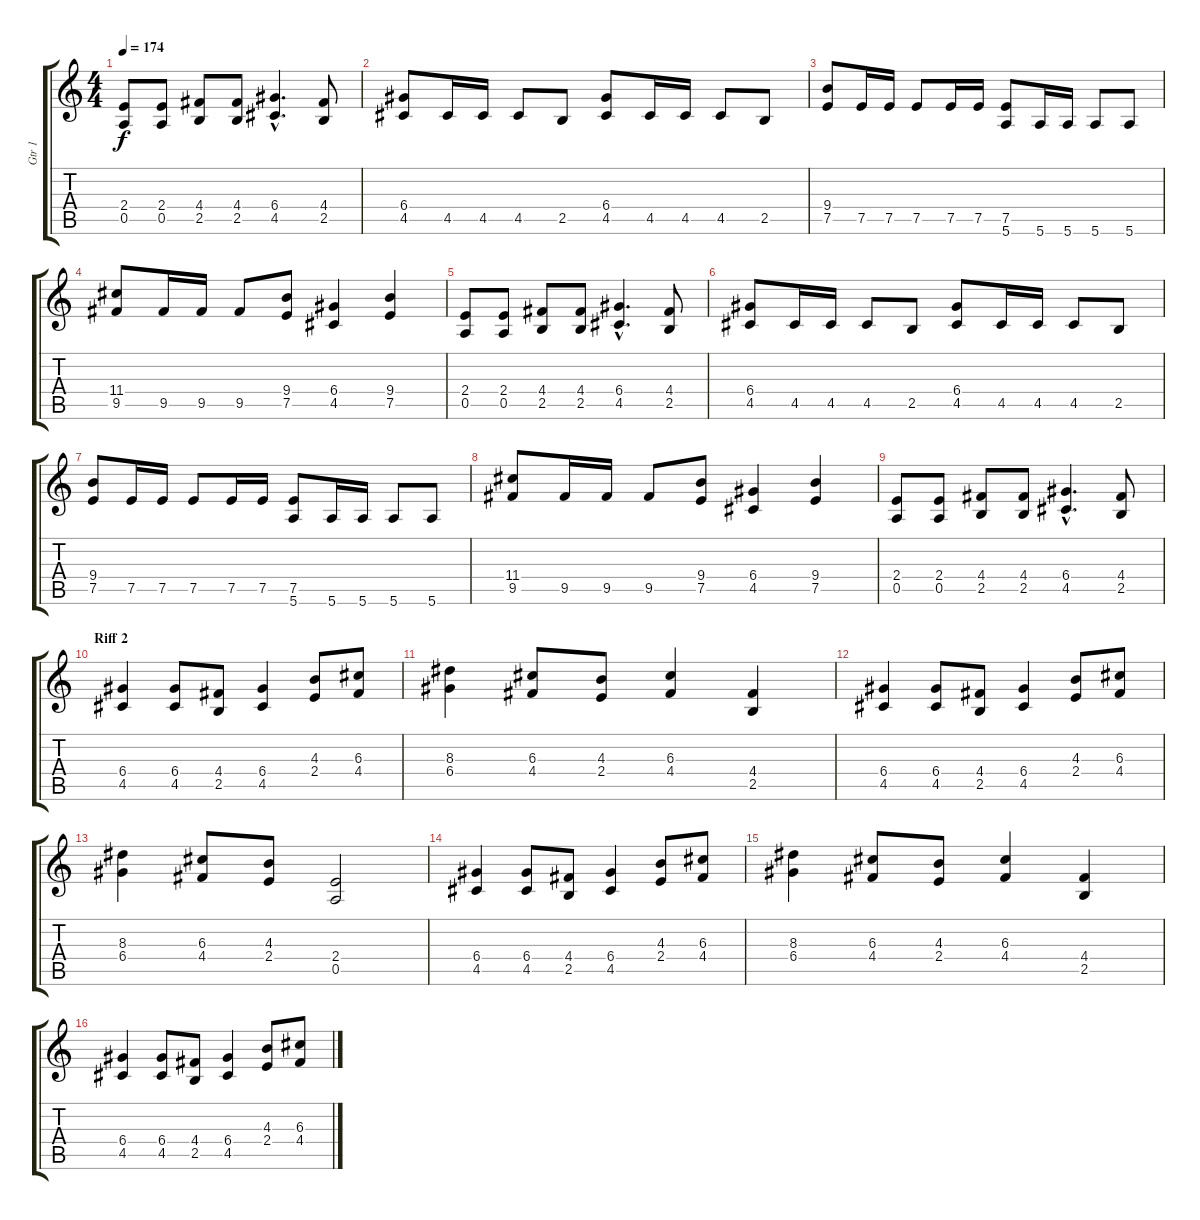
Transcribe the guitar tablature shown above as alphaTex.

\track ("Gtr 1" "Gtr 1") {instrument distortionguitar}
\staff {score tabs}
\tuning (E4 B3 G3 D3 A2 E2) {hide}
\ts (4 4)
\tempo 174
\clef g2
\ks c
(2.4 0.5).8{dy f} (2.4 0.5).8 (4.4 2.5).8 (4.4 2.5).8 (6.4{hac} 4.5{hac}).4{d} (4.4 2.5).8 |
(6.4 4.5).8 4.5.16 4.5.16 4.5.8 2.5.8 (6.4 4.5).8 4.5.16 4.5.16 4.5.8 2.5.8 |
(9.4 7.5).8 7.5.16 7.5.16 7.5.8 7.5.16 7.5.16 (7.5 5.6).8 5.6.16 5.6.16 5.6.8 5.6.8 |
(11.4 9.5).8 9.5.16 9.5.16 9.5.8 (9.4 7.5).8 (6.4 4.5).4 (9.4 7.5).4 |
(2.4 0.5).8 (2.4 0.5).8 (4.4 2.5).8 (4.4 2.5).8 (6.4{hac} 4.5{hac}).4{d} (4.4 2.5).8 |
(6.4 4.5).8 4.5.16 4.5.16 4.5.8 2.5.8 (6.4 4.5).8 4.5.16 4.5.16 4.5.8 2.5.8 |
(9.4 7.5).8 7.5.16 7.5.16 7.5.8 7.5.16 7.5.16 (7.5 5.6).8 5.6.16 5.6.16 5.6.8 5.6.8 |
(11.4 9.5).8 9.5.16 9.5.16 9.5.8 (9.4 7.5).8 (6.4 4.5).4 (9.4 7.5).4 |
(2.4 0.5).8 (2.4 0.5).8 (4.4 2.5).8 (4.4 2.5).8 (6.4{hac} 4.5{hac}).4{d} (4.4 2.5).8 |
\section ("" "Riff 2")
(6.4 4.5).4 (6.4 4.5).8 (4.4 2.5).8 (6.4 4.5).4 (4.3 2.4).8 (6.3 4.4).8 |
(8.3 6.4).4 (6.3 4.4).8 (4.3 2.4).8 (6.3 4.4).4 (4.4 2.5).4 |
(6.4 4.5).4 (6.4 4.5).8 (4.4 2.5).8 (6.4 4.5).4 (4.3 2.4).8 (6.3 4.4).8 |
(8.3 6.4).4 (6.3 4.4).8 (4.3 2.4).8 (2.4 0.5).2 |
(6.4 4.5).4 (6.4 4.5).8 (4.4 2.5).8 (6.4 4.5).4 (4.3 2.4).8 (6.3 4.4).8 |
(8.3 6.4).4 (6.3 4.4).8 (4.3 2.4).8 (6.3 4.4).4 (4.4 2.5).4 |
(6.4 4.5).4 (6.4 4.5).8 (4.4 2.5).8 (6.4 4.5).4 (4.3 2.4).8 (6.3 4.4).8
